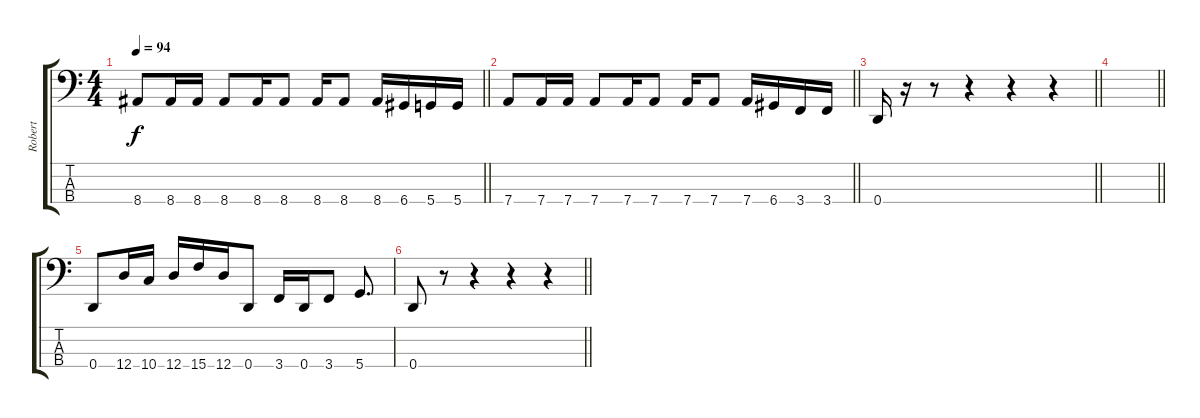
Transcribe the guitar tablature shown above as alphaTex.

\track ("Robert" "Robert") {solo instrument electricbassfinger}
\staff {score tabs}
\tuning (G2 D2 A1 D1) {hide}
\ts (4 4)
\tempo 94
\clef f4
\barLineRight lightlight
\ks c
8.4.8{dy f} 8.4.16 8.4.16 8.4.8 8.4.16 8.4.8 8.4.16 8.4.8 8.4.16 6.4.16 5.4.16 5.4.16 |
\barLineRight lightlight
7.4.8 7.4.16 7.4.16 7.4.8 7.4.16 7.4.8 7.4.16 7.4.8 7.4.16 6.4.16 3.4.16 3.4.16 |
\barLineRight lightlight
0.4.16 r.16 r.8 r.4 r.4 r.4 |
\barLineRight lightlight
|
\section ("" "")
0.4.8 12.4.16 10.4.16 12.4.16 15.4.16 12.4.16 0.4.8 3.4.16 0.4.16 3.4.8 5.4.8{d} |
\barLineRight lightlight
0.4.8 r.8 r.4 r.4 r.4
